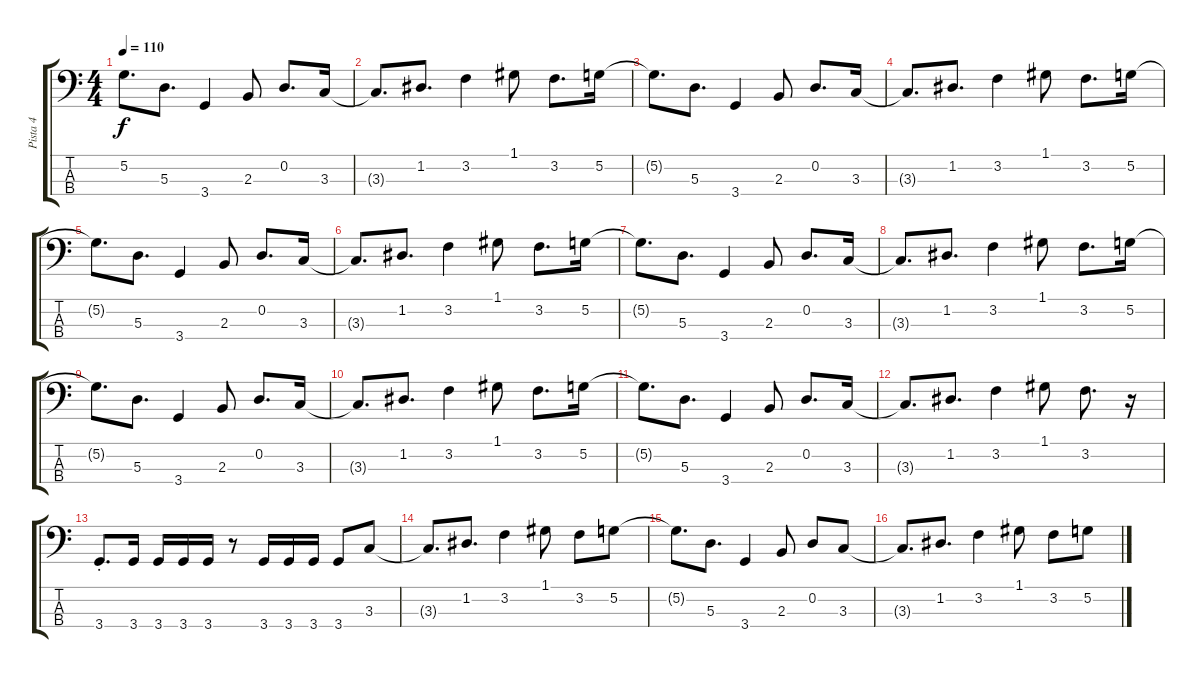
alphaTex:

\track ("Pista 4" "Pista 4") {instrument electricbassfinger}
\staff {score tabs}
\tuning (G2 D2 A1 E1) {hide}
\ts (4 4)
\tempo 110
\clef f4
\ks c
5.2{t}.8{d dy f} 5.3.8{d} 3.4.4 2.3.8 0.2.8{d} 3.3.16 |
3.3{t}.8{d} 1.2.8{d} 3.2.4 1.1.8 3.2.8{d} 5.2.16 |
5.2{t}.8{d} 5.3.8{d} 3.4.4 2.3.8 0.2.8{d} 3.3.16 |
3.3{t}.8{d} 1.2.8{d} 3.2.4 1.1.8 3.2.8{d} 5.2.16 |
5.2{t}.8{d} 5.3.8{d} 3.4.4 2.3.8 0.2.8{d} 3.3.16 |
3.3{t}.8{d} 1.2.8{d} 3.2.4 1.1.8 3.2.8{d} 5.2.16 |
5.2{t}.8{d} 5.3.8{d} 3.4.4 2.3.8 0.2.8{d} 3.3.16 |
3.3{t}.8{d} 1.2.8{d} 3.2.4 1.1.8 3.2.8{d} 5.2.16 |
5.2{t}.8{d} 5.3.8{d} 3.4.4 2.3.8 0.2.8{d} 3.3.16 |
3.3{t}.8{d} 1.2.8{d} 3.2.4 1.1.8 3.2.8{d} 5.2.16 |
5.2{t}.8{d} 5.3.8{d} 3.4.4 2.3.8 0.2.8{d} 3.3.16 |
3.3{t}.8{d} 1.2.8{d} 3.2.4 1.1.8 3.2.8{d} r.16 |
3.4{st}.8{d} 3.4.16 3.4.16 3.4.16 3.4.16 r.8 3.4.16 3.4.16 3.4.16 3.4.8 3.3.8 |
3.3{t}.8{d} 1.2.8{d} 3.2.4 1.1.8 3.2.8 5.2.8 |
5.2{t}.8{d} 5.3.8{d} 3.4.4 2.3.8 0.2.8 3.3.8 |
3.3{t}.8{d} 1.2.8{d} 3.2.4 1.1.8 3.2.8 5.2.8
